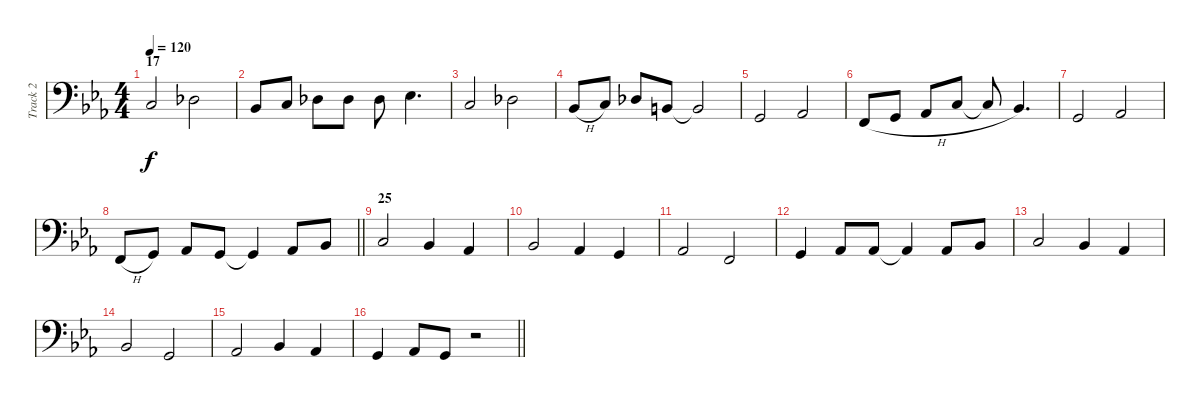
\track ("Track 2" "Track 2") {instrument trombone}
\staff {score}
\tuning (G2 D2 A1 E1 B0) {hide}
\ts (4 4)
\section ("" "17")
\tempo 120
\clef f4
\ks eb
5.1.2{dy f} 6.1.2 |
3.1.8 5.1.8 6.1.8 6.1.8 6.1.8 8.1.4{d} |
5.1.2 6.1.2 |
3.1{h}.8 5.1.8 6.1.8 4.1.8 4.1{t}.2 |
0.1.2 1.1.2 |
3.2{h}.8 0.1.8 1.1.8 5.1.8 5.1{t}.8 8.2.4{d} |
0.1.2 1.1.2 |
\barLineRight lightlight
3.2{h}.8 5.2.8 1.1.8 0.1.8 0.1{t}.4 1.1.8 3.1.8 |
\section ("" "25")
5.1.2 3.1.4 1.1.4 |
3.1.2 1.1.4 0.1.4 |
1.1.2 3.2.2 |
0.1.4 1.1.8 1.1.8 1.1{t}.4 1.1.8 3.1.8 |
5.1.2 3.1.4 1.1.4 |
3.1.2 0.1.2 |
1.1.2 3.1.4 1.1.4 |
\barLineRight lightlight
0.1.4 1.1.8 0.1.8 r.2
